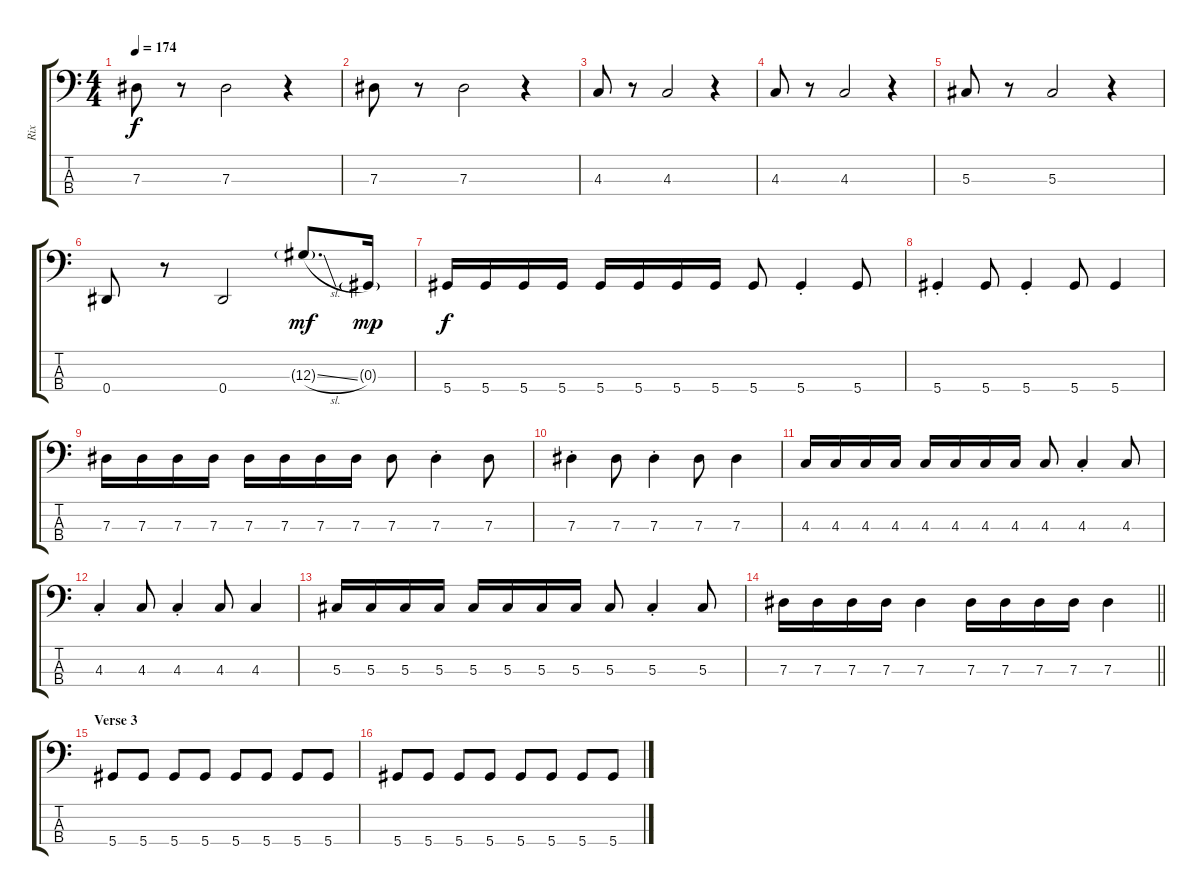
\track ("Rix" "Rix") {instrument electricbasspick}
\staff {score tabs}
\tuning (Gb2 Db2 Ab1 Eb1) {hide}
\ts (4 4)
\tempo 174
\clef f4
\ks c
7.3.8{dy f} r.8 7.3.2 r.4 |
7.3.8 r.8 7.3.2 r.4 |
4.3.8 r.8 4.3.2 r.4 |
4.3.8 r.8 4.3.2 r.4 |
5.3.8 r.8 5.3.2 r.4 |
0.4.8 r.8 0.4.2 12.3{sl g}.8{d dy mf} 0.3{g}.16{dy mp} |
5.4.16{dy f} 5.4.16 5.4.16 5.4.16 5.4.16 5.4.16 5.4.16 5.4.16 5.4.8 5.4{st}.4 5.4.8 |
5.4{st}.4 5.4.8 5.4{st}.4 5.4.8 5.4.4 |
7.3.16 7.3.16 7.3.16 7.3.16 7.3.16 7.3.16 7.3.16 7.3.16 7.3.8 7.3{st}.4 7.3.8 |
7.3{st}.4 7.3.8 7.3{st}.4 7.3.8 7.3.4 |
4.3.16 4.3.16 4.3.16 4.3.16 4.3.16 4.3.16 4.3.16 4.3.16 4.3.8 4.3{st}.4 4.3.8 |
4.3{st}.4 4.3.8 4.3{st}.4 4.3.8 4.3.4 |
5.3.16 5.3.16 5.3.16 5.3.16 5.3.16 5.3.16 5.3.16 5.3.16 5.3.8 5.3{st}.4 5.3.8 |
\barLineRight lightlight
7.3.16 7.3.16 7.3.16 7.3.16 7.3.4 7.3.16 7.3.16 7.3.16 7.3.16 7.3.4 |
\section ("" "Verse 3")
5.4.8 5.4.8 5.4.8 5.4.8 5.4.8 5.4.8 5.4.8 5.4.8 |
5.4.8 5.4.8 5.4.8 5.4.8 5.4.8 5.4.8 5.4.8 5.4.8
